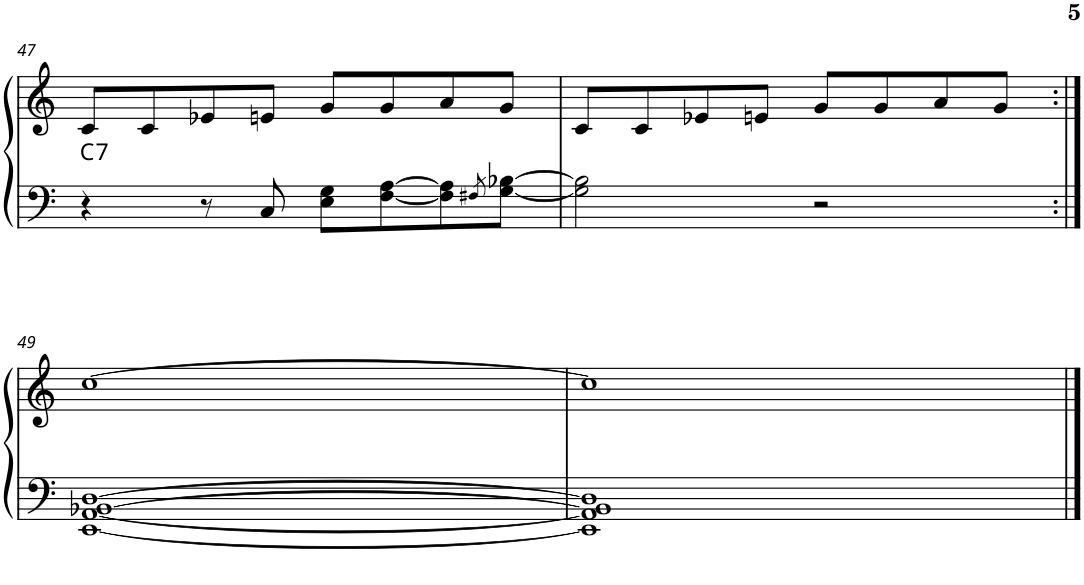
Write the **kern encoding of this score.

**kern	**kern	**harte
*part1	*part1	*part1
*staff2	*staff1	*
*I"Piano	*	*
*I'Pno.	*	*
!!LO:PB:g=z
*clefF4	*clefG2	*
*k[]	*k[]	*
*M4/4	*M4/4	*
*met(c)	*met(c)	*
=47	=47	=47
!	!	!LO:H:kt=7
4r	8c/L	C:7
.	8c/	.
8r	8e-X/	.
8C/	8en/J	.
8E\ 8G\L	8g/L	.
[8F\ [8A\	8g/	.
8F\] 8A\]	8a/	.
8qF#X/	.	.
[8G\ [8B-X\J	8g/J	.
=48	=48	=48
2G\] 2B-\]	8c/L	.
.	8c/	.
.	8e-X/	.
.	8en/J	.
2r	8g/L	.
.	8g/	.
.	8a/	.
.	8g/J	.
!!LO:LB:g=z
=49:|!	=49:|!	=49:|!
[1EE [1AA [1BB-X [1D	[1cc	.
=50	=50	=50
1EE] 1AA] 1BB-] 1D]	1cc]	.
==	==	==
*-	*-	*-
